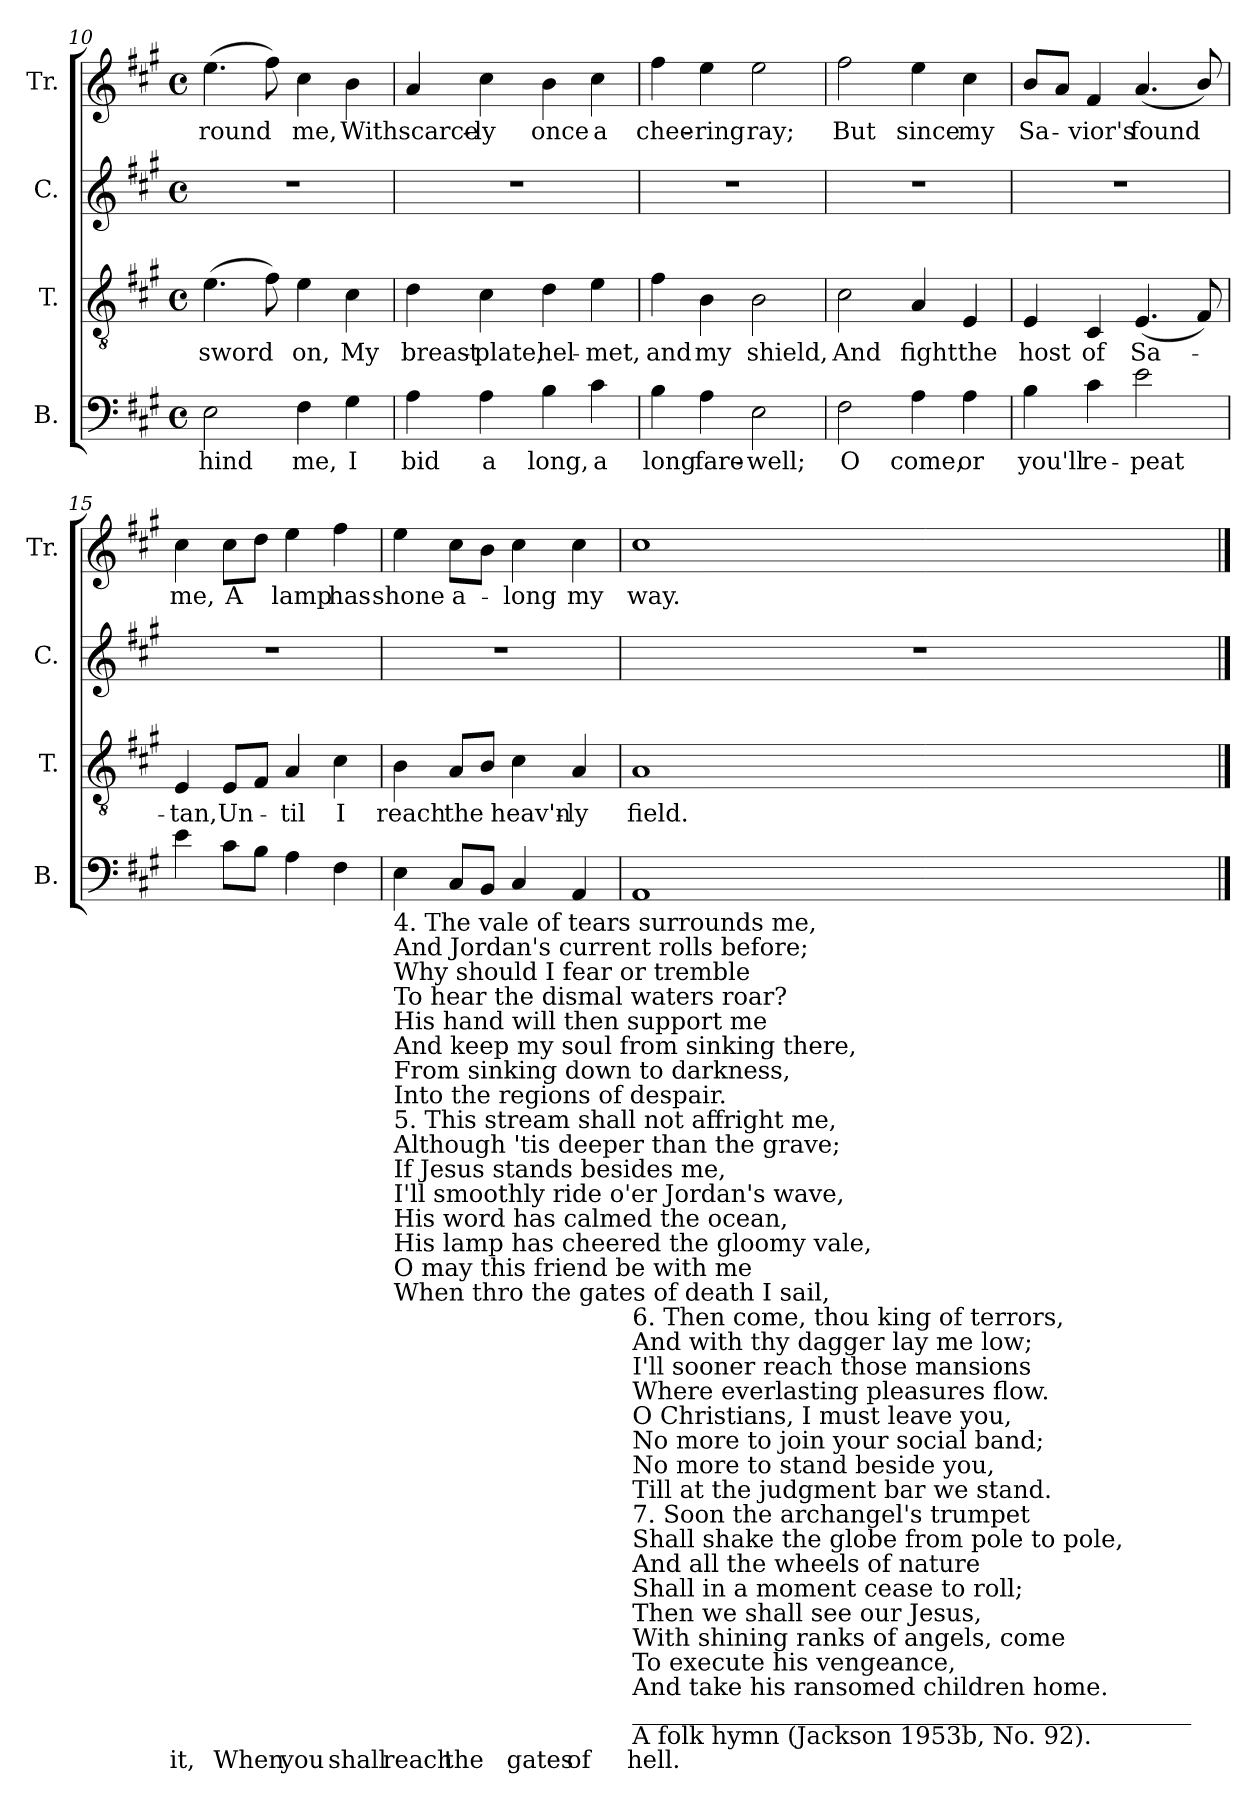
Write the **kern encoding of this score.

**kern	**text	**kern	**text	**kern	**kern	**text
*part4	*part4	*part3	*part3	*part2	*part1	*part1
*staff4	*staff4	*staff3	*staff3	*staff2	*staff1	*staff1
*I"B.	*	*I"T.	*	*I"C.	*I"Tr.	*
*I'B.	*	*I'T.	*	*I'C.	*I'Tr.	*
*clefF4	*	*clefGv2	*	*clefG2	*clefG2	*
*k[f#c#g#]	*	*k[f#c#g#]	*	*k[f#c#g#]	*k[f#c#g#]	*
*M4/4	*	*M4/4	*	*M4/4	*M4/4	*
*met(c)	*	*met(c)	*	*met(c)	*met(c)	*
=10	=10	=10	=10	=10	=10	=10
2E\	-hind	(4.e\	sword	1r	(4.ee\	-round
.	.	8f#\)	.	.	8ff#\)	.
4F#\	me,	4e\	on,	.	4cc#\	me,
4G#\	I	4c#\	My	.	4b\	With
=11	=11	=11	=11	=11	=11	=11
4A\	bid	4d\	breast-	1r	4a/	scarce-
4A\	a	4c#\	-plate,	.	4cc#\	-ly
4B\	long,	4d\	hel-	.	4b\	once
4c#\	a	4e\	-met,	.	4cc#\	a
=12	=12	=12	=12	=12	=12	=12
4B\	long	4f#\	and	1r	4ff#\	chee-
4A\	fare-	4B\	my	.	4ee\	-ring
2E\	-well;	2B\	shield,	.	2ee\	ray;
=13	=13	=13	=13	=13	=13	=13
2F#\	O	2c#\	And	1r	2ff#\	But
4A\	come,	4A/	fight	.	4ee\	since
4A\	or	4E/	the	.	4cc#\	my
=14	=14	=14	=14	=14	=14	=14
4B\	you'll	4E/	host	1r	8b/L	Sa-
.	.	.	.	.	8a/J	.
4c#\	re-	4C#/	of	.	4f#/	-vior's
2e\	-peat	(4.E/	Sa-	.	(4.a/	found
.	.	8F#/)	.	.	8b/)	.
=15	=15	=15	=15	=15	=15	=15
4e\	it,	4E/	-tan,	1r	4cc#\	me,
8c#\L	When	8E/L	Un-	.	8cc#\L	A
8B\J	.	8F#/J	.	.	8dd\J	.
4A\	you	4A/	-til	.	4ee\	lamp
4F#\	shall	4c#\	I	.	4ff#\	has
!!LO:LB:g=z
=16	=16	=16	=16	=16	=16	=16
!LO:TX:b:t=4. The vale of tears surrounds me,	!	!	!	!	!	!
!LO:TX:b:t=And Jordan's current rolls before;	!	!	!	!	!	!
!LO:TX:b:t=Why should I fear or tremble	!	!	!	!	!	!
!LO:TX:b:t=To hear the dismal waters roar?	!	!	!	!	!	!
!LO:TX:b:t=His hand will then support me	!	!	!	!	!	!
!LO:TX:b:t=And keep my soul from sinking there,	!	!	!	!	!	!
!LO:TX:b:t=From sinking down to darkness,	!	!	!	!	!	!
!LO:TX:b:t=Into the regions of despair.	!	!	!	!	!	!
!LO:TX:b:t=5. This stream shall not affright me,	!	!	!	!	!	!
!LO:TX:b:t=Although 'tis deeper than the grave;	!	!	!	!	!	!
!LO:TX:b:t=If Jesus stands besides me,	!	!	!	!	!	!
!LO:TX:b:t=I'll smoothly ride o'er Jordan's wave,	!	!	!	!	!	!
!LO:TX:b:t=His word has calmed the ocean,	!	!	!	!	!	!
!LO:TX:b:t=His lamp has cheered the gloomy vale,	!	!	!	!	!	!
!LO:TX:b:t=O may this friend be with me	!	!	!	!	!	!
!LO:TX:b:t=When thro the gates of death I sail,	!	!	!	!	!	!
4E\	reach	4B\	reach	1r	4ee\	shone
8C#/L	the	8A/L	the	.	8cc#\L	a-
8BB/J	.	8B/J	.	.	8b\J	.
4C#/	gates	4c#\	heav'n-	.	4cc#\	-long
4AA/	of	4A/	-ly	.	4cc#\	my
=17	=17	=17	=17	=17	=17	=17
!LO:TX:b:t=6. Then come, thou king of terrors,	!	!	!	!	!	!
!LO:TX:b:t=And with thy dagger lay me low;	!	!	!	!	!	!
!LO:TX:b:t=I'll sooner reach those mansions	!	!	!	!	!	!
!LO:TX:b:t=Where everlasting pleasures flow.	!	!	!	!	!	!
!LO:TX:b:t=O Christians, I must leave you,	!	!	!	!	!	!
!LO:TX:b:t=No more to join your social band;	!	!	!	!	!	!
!LO:TX:b:t=No more to stand beside you,	!	!	!	!	!	!
!LO:TX:b:t=Till at the judgment bar we stand.	!	!	!	!	!	!
!LO:TX:b:t=7. Soon the archangel's trumpet	!	!	!	!	!	!
!LO:TX:b:t=Shall shake the globe from pole to pole,	!	!	!	!	!	!
!LO:TX:b:t=And all the wheels of nature	!	!	!	!	!	!
!LO:TX:b:t=Shall in a moment cease to roll;	!	!	!	!	!	!
!LO:TX:b:t=Then we shall see our Jesus,	!	!	!	!	!	!
!LO:TX:b:t=With shining ranks of angels, come	!	!	!	!	!	!
!LO:TX:b:t=To execute his vengeance,	!	!	!	!	!	!
!LO:TX:b:t=And take his ransomed children home.	!	!	!	!	!	!
!LO:TX:b:t=______________________________________________	!	!	!	!	!	!
!LO:TX:b:t=A folk hymn (Jackson 1953b, No. 92).	!	!	!	!	!	!
1AA	hell.	1A	field.	1r	1cc#	way.
==	==	==	==	==	==	==
*-	*-	*-	*-	*-	*-	*-
